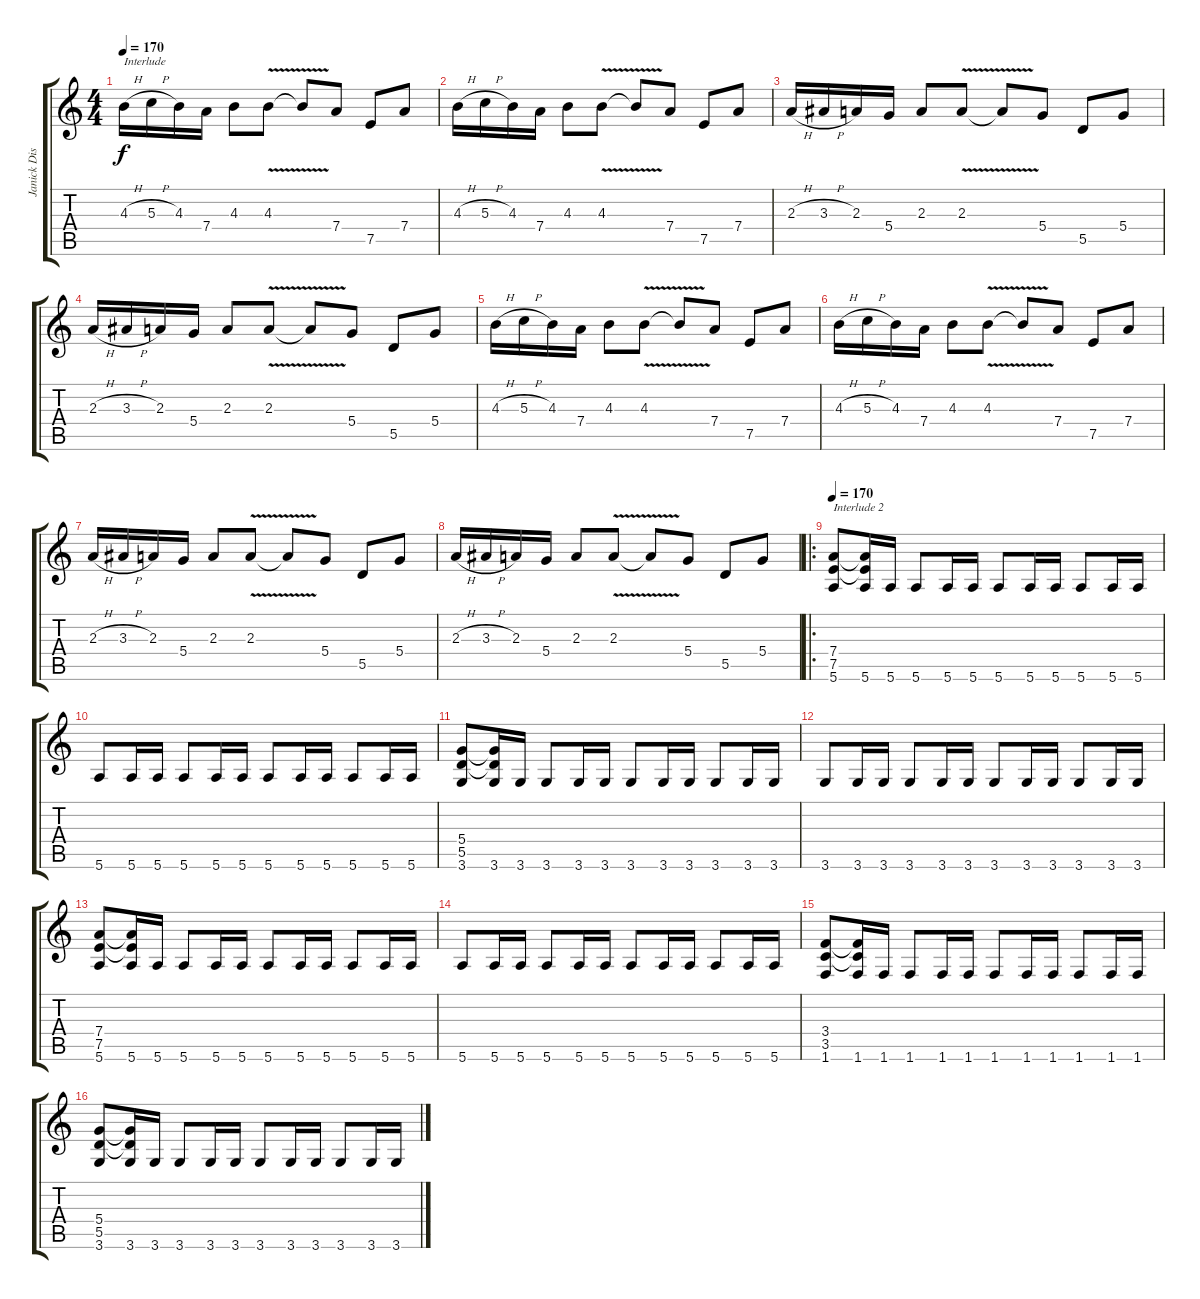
\track ("Janick Distortion" "Janick Dis") {instrument distortionguitar}
\staff {score tabs}
\tuning (E4 B3 G3 D3 A2 E2) {hide}
\ts (4 4)
\tempo 170
\clef g2
\ks c
4.3{h}.16{txt "Interlude" dy f} 5.3{h}.16 4.3.16 7.4.16 4.3.8 4.3{v}.8 4.3{t}.8 7.4.8 7.5.8 7.4.8 |
4.3{h}.16 5.3{h}.16 4.3.16 7.4.16 4.3.8 4.3{v}.8 4.3{t}.8 7.4.8 7.5.8 7.4.8 |
2.3{h}.16 3.3{h}.16 2.3.16 5.4.16 2.3.8 2.3{v}.8 2.3{t}.8 5.4.8 5.5.8 5.4.8 |
2.3{h}.16 3.3{h}.16 2.3.16 5.4.16 2.3.8 2.3{v}.8 2.3{t}.8 5.4.8 5.5.8 5.4.8 |
4.3{h}.16 5.3{h}.16 4.3.16 7.4.16 4.3.8 4.3{v}.8 4.3{t}.8 7.4.8 7.5.8 7.4.8 |
4.3{h}.16 5.3{h}.16 4.3.16 7.4.16 4.3.8 4.3{v}.8 4.3{t}.8 7.4.8 7.5.8 7.4.8 |
2.3{h}.16 3.3{h}.16 2.3.16 5.4.16 2.3.8 2.3{v}.8 2.3{t}.8 5.4.8 5.5.8 5.4.8 |
2.3{h}.16 3.3{h}.16 2.3.16 5.4.16 2.3.8 2.3{v}.8 2.3{t}.8 5.4.8 5.5.8 5.4.8 |
\ro
\tempo 170
(7.4 7.5 5.6).8{txt "Interlude 2"} (7.4{t} 7.5{t} 5.6).16 5.6.16 5.6.8 5.6.16 5.6.16 5.6.8 5.6.16 5.6.16 5.6.8 5.6.16 5.6.16 |
5.6.8 5.6.16 5.6.16 5.6.8 5.6.16 5.6.16 5.6.8 5.6.16 5.6.16 5.6.8 5.6.16 5.6.16 |
(5.4 5.5 3.6).8 (5.4{t} 5.5{t} 3.6).16 3.6.16 3.6.8 3.6.16 3.6.16 3.6.8 3.6.16 3.6.16 3.6.8 3.6.16 3.6.16 |
3.6.8 3.6.16 3.6.16 3.6.8 3.6.16 3.6.16 3.6.8 3.6.16 3.6.16 3.6.8 3.6.16 3.6.16 |
(7.4 7.5 5.6).8 (7.4{t} 7.5{t} 5.6).16 5.6.16 5.6.8 5.6.16 5.6.16 5.6.8 5.6.16 5.6.16 5.6.8 5.6.16 5.6.16 |
5.6.8 5.6.16 5.6.16 5.6.8 5.6.16 5.6.16 5.6.8 5.6.16 5.6.16 5.6.8 5.6.16 5.6.16 |
(3.4 3.5 1.6).8 (3.4{t} 3.5{t} 1.6).16 1.6.16 1.6.8 1.6.16 1.6.16 1.6.8 1.6.16 1.6.16 1.6.8 1.6.16 1.6.16 |
(5.4 5.5 3.6).8 (5.4{t} 5.5{t} 3.6).16 3.6.16 3.6.8 3.6.16 3.6.16 3.6.8 3.6.16 3.6.16 3.6.8 3.6.16 3.6.16
